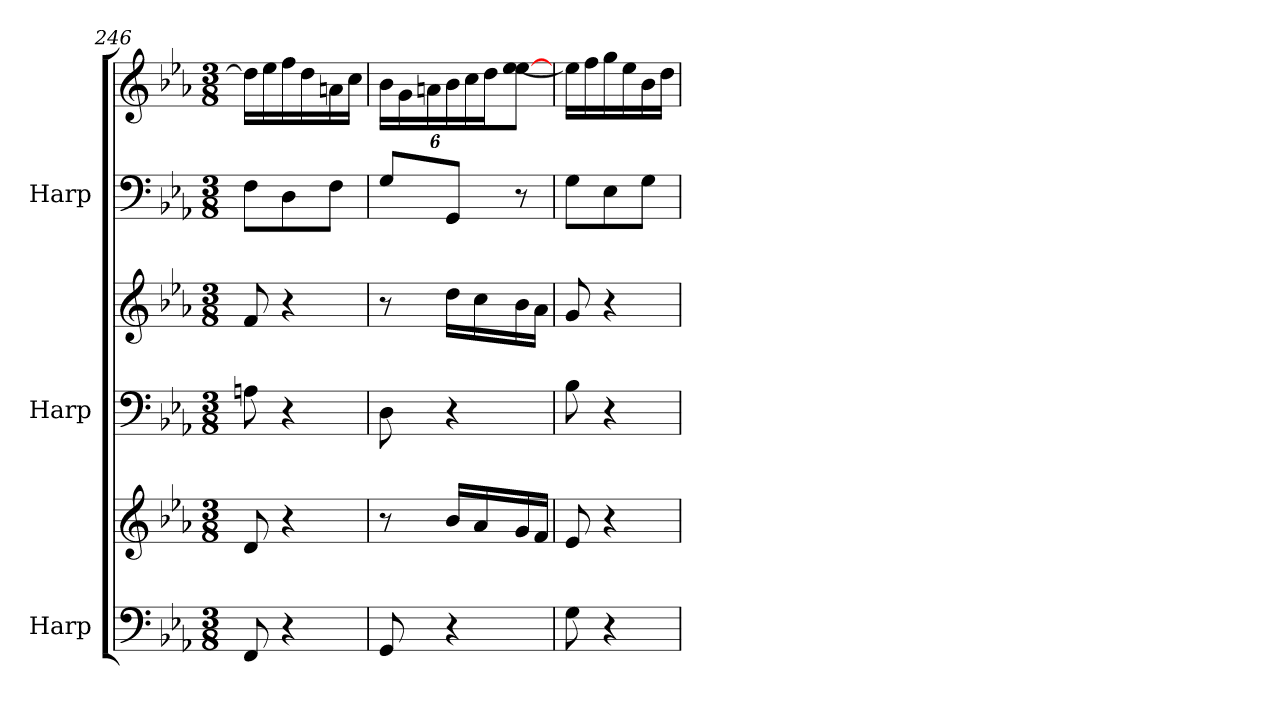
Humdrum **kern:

**kern	**kern	**kern	**kern	**kern	**kern
*part3	*part3	*part2	*part2	*part1	*part1
*staff6	*staff5	*staff4	*staff3	*staff2	*staff1
*I"Harp	*	*I"Harp	*	*I"Harp	*
*I'Hp	*	*I'Hp	*	*I'Hp	*
*clefF4	*clefG2	*clefF4	*clefG2	*clefF4	*clefG2
*k[b-e-a-]	*k[b-e-a-]	*k[b-e-a-]	*k[b-e-a-]	*k[b-e-a-]	*k[b-e-a-]
*M3/8	*M3/8	*M3/8	*M3/8	*M3/8	*M3/8
=246	=246	=246	=246	=246	=246
8FF/	8d/	8An\	8f/	8F\L	16dd\LL]
.	.	.	.	.	16ee-\
4r	4r	4r	4r	8D\	16ff\
.	.	.	.	.	16dd\
.	.	.	.	8F\J	16an\
.	.	.	.	.	16cc\JJ
!!LO:PB:g=z
=247	=247	=247	=247	=247	=247
*	*	*	*	*	*Xbrackettup
8GG/	8r	8D\	8r	8G/L	24b-\LL
.	.	.	.	.	24g\
.	.	.	.	.	24an\
4r	16b-/LL	4r	16dd\LL	8GG/J	24b-\
.	.	.	.	.	24cc\
.	16a-/	.	16cc\	.	.
.	.	.	.	.	24dd\J
.	16g/	.	16b-\	8r	[8ee-\ [8ee-\J
.	16f/JJ	.	16a-\JJ	.	.
=248	=248	=248	=248	=248	=248
8G\	8e-/	8B-\	8g/	8G\L	16ee-\LL]
.	.	.	.	.	16ff\
4r	4r	4r	4r	8E-\	16gg\
.	.	.	.	.	16ee-\
.	.	.	.	8G\J	16b-\
.	.	.	.	.	16dd\JJ
=	=	=	=	=	=
*-	*-	*-	*-	*-	*-
